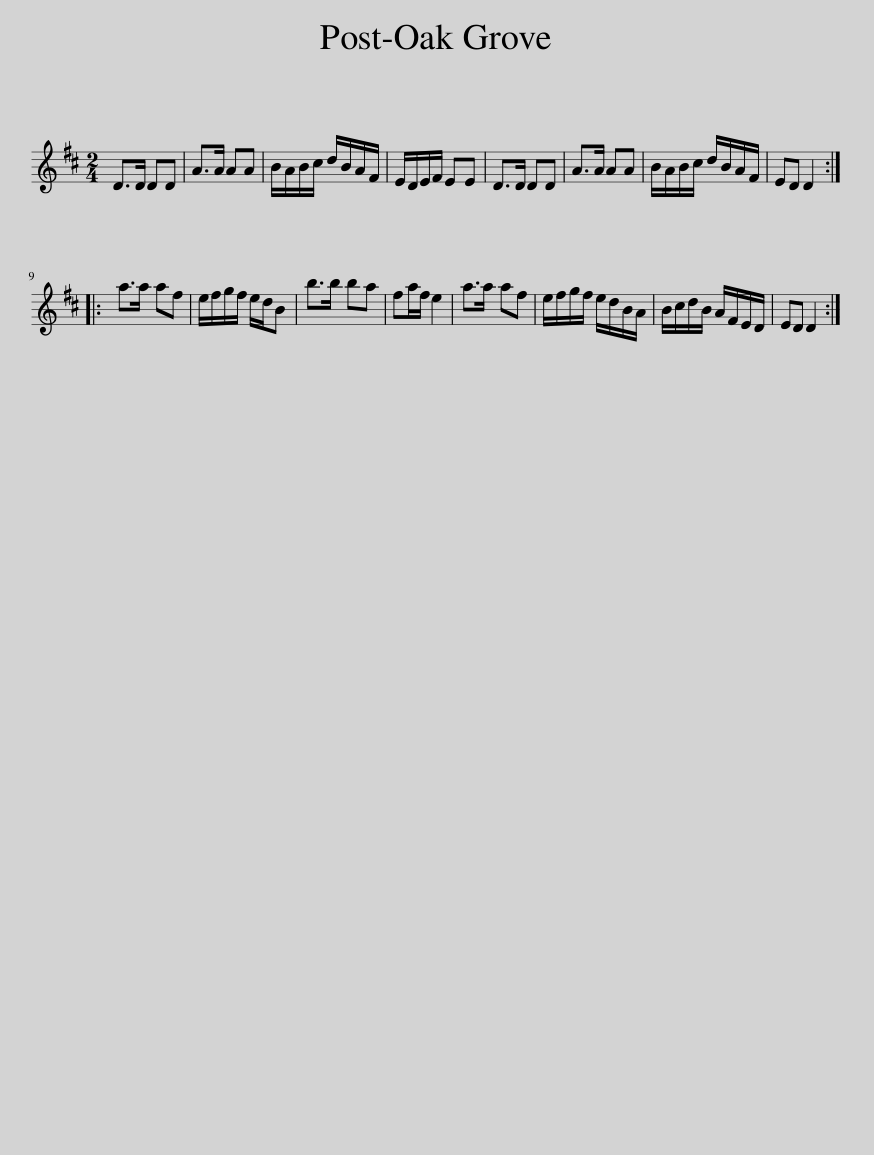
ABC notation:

X:1
L:1/8
M:2/4
I:linebreak $
K:D
V:1 treble
V:1
 D>D DD | A>A AA | B/A/B/c/ d/B/A/F/ | E/D/E/F/ EE | D>D DD | %5
 A>A AA | B/A/B/c/ d/B/A/F/ | ED D2 ::$ a>a af | e/f/g/f/ e/d/B | %10
 b>b ba | fa/f/ e2 | a>a af | e/f/g/f/ e/d/B/A/ | B/c/d/B/ A/F/E/D/ | %15
 ED D2 :| %16
